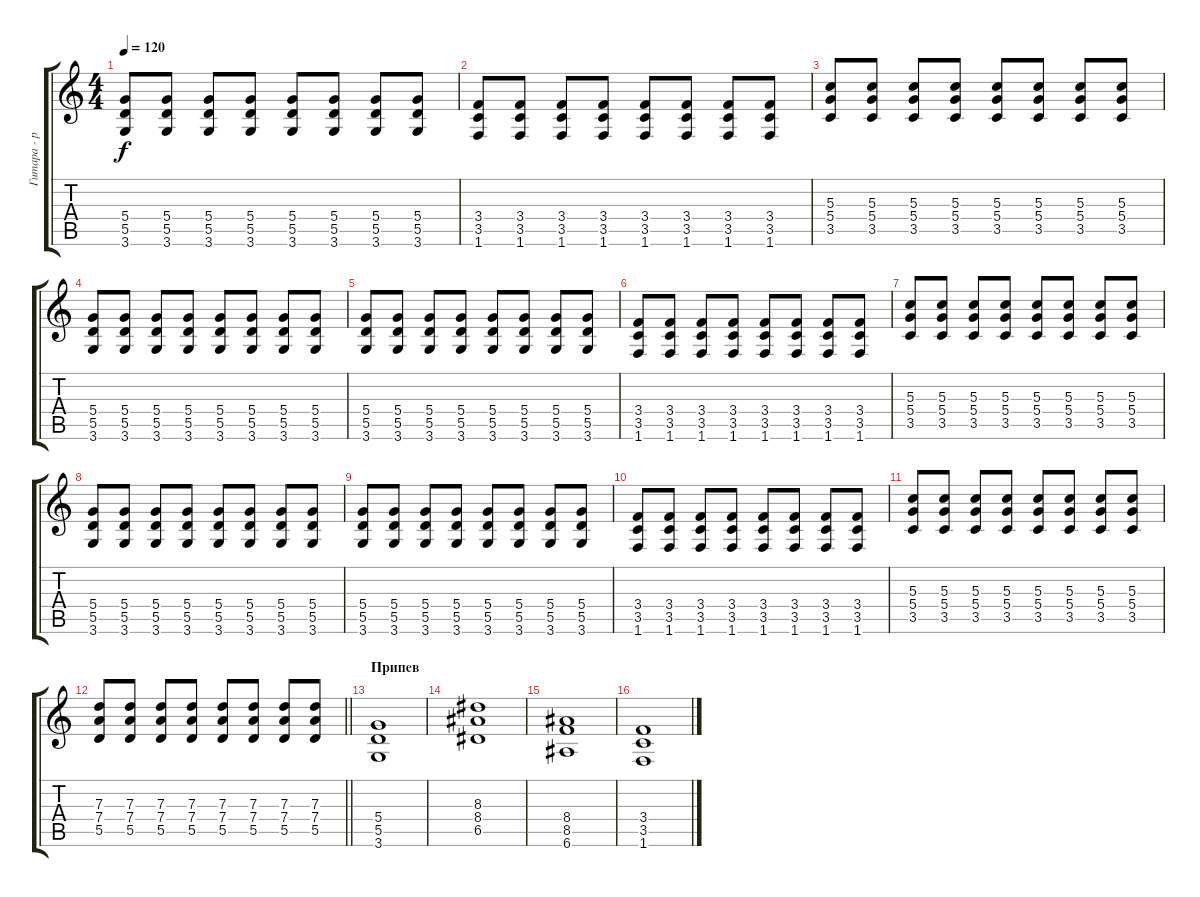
\track ("Гитара - ритм" "Гитара - р") {instrument overdrivenguitar}
\staff {score tabs}
\tuning (E4 B3 G3 D3 A2 E2) {hide}
\ts (4 4)
\tempo 120
\clef g2
\ks c
(5.4 5.5 3.6).8{dy f} (5.4 5.5 3.6).8 (5.4 5.5 3.6).8 (5.4 5.5 3.6).8 (5.4 5.5 3.6).8 (5.4 5.5 3.6).8 (5.4 5.5 3.6).8 (5.4 5.5 3.6).8 |
(3.4 3.5 1.6).8 (3.4 3.5 1.6).8 (3.4 3.5 1.6).8 (3.4 3.5 1.6).8 (3.4 3.5 1.6).8 (3.4 3.5 1.6).8 (3.4 3.5 1.6).8 (3.4 3.5 1.6).8 |
(5.3 5.4 3.5).8 (5.3 5.4 3.5).8 (5.3 5.4 3.5).8 (5.3 5.4 3.5).8 (5.3 5.4 3.5).8 (5.3 5.4 3.5).8 (5.3 5.4 3.5).8 (5.3 5.4 3.5).8 |
(5.4 5.5 3.6).8 (5.4 5.5 3.6).8 (5.4 5.5 3.6).8 (5.4 5.5 3.6).8 (5.4 5.5 3.6).8 (5.4 5.5 3.6).8 (5.4 5.5 3.6).8 (5.4 5.5 3.6).8 |
(5.4 5.5 3.6).8 (5.4 5.5 3.6).8 (5.4 5.5 3.6).8 (5.4 5.5 3.6).8 (5.4 5.5 3.6).8 (5.4 5.5 3.6).8 (5.4 5.5 3.6).8 (5.4 5.5 3.6).8 |
(3.4 3.5 1.6).8 (3.4 3.5 1.6).8 (3.4 3.5 1.6).8 (3.4 3.5 1.6).8 (3.4 3.5 1.6).8 (3.4 3.5 1.6).8 (3.4 3.5 1.6).8 (3.4 3.5 1.6).8 |
(5.3 5.4 3.5).8 (5.3 5.4 3.5).8 (5.3 5.4 3.5).8 (5.3 5.4 3.5).8 (5.3 5.4 3.5).8 (5.3 5.4 3.5).8 (5.3 5.4 3.5).8 (5.3 5.4 3.5).8 |
(5.4 5.5 3.6).8 (5.4 5.5 3.6).8 (5.4 5.5 3.6).8 (5.4 5.5 3.6).8 (5.4 5.5 3.6).8 (5.4 5.5 3.6).8 (5.4 5.5 3.6).8 (5.4 5.5 3.6).8 |
(5.4 5.5 3.6).8 (5.4 5.5 3.6).8 (5.4 5.5 3.6).8 (5.4 5.5 3.6).8 (5.4 5.5 3.6).8 (5.4 5.5 3.6).8 (5.4 5.5 3.6).8 (5.4 5.5 3.6).8 |
(3.4 3.5 1.6).8 (3.4 3.5 1.6).8 (3.4 3.5 1.6).8 (3.4 3.5 1.6).8 (3.4 3.5 1.6).8 (3.4 3.5 1.6).8 (3.4 3.5 1.6).8 (3.4 3.5 1.6).8 |
(5.3 5.4 3.5).8 (5.3 5.4 3.5).8 (5.3 5.4 3.5).8 (5.3 5.4 3.5).8 (5.3 5.4 3.5).8 (5.3 5.4 3.5).8 (5.3 5.4 3.5).8 (5.3 5.4 3.5).8 |
\barLineRight lightlight
(7.3 7.4 5.5).8 (7.3 7.4 5.5).8 (7.3 7.4 5.5).8 (7.3 7.4 5.5).8 (7.3 7.4 5.5).8 (7.3 7.4 5.5).8 (7.3 7.4 5.5).8 (7.3 7.4 5.5).8 |
\section ("" "Припев")
(5.4 5.5 3.6).1 |
(8.3 8.4 6.5).1 |
(8.4 8.5 6.6).1 |
(3.4 3.5 1.6).1
